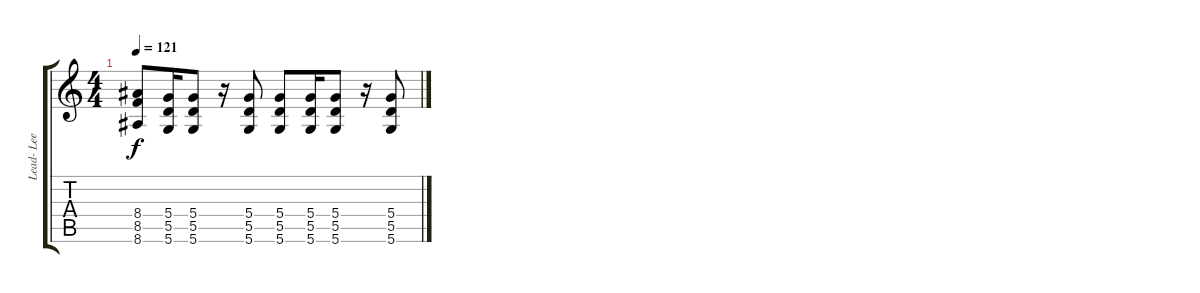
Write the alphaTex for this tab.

\track ("Lead- Lee" "Lead- Lee") {instrument distortionguitar}
\staff {score tabs}
\tuning (E4 B3 G3 D3 A2 D2) {hide}
\ts (4 4)
\tempo 121
\clef g2
\ks c
(8.4 8.5 8.6).8{dy f} (5.4 5.5 5.6).16 (5.4 5.5 5.6).8 r.16 (5.4 5.5 5.6).8 (5.4 5.5 5.6).8 (5.4 5.5 5.6).16 (5.4 5.5 5.6).8 r.16 (5.4 5.5 5.6).8
